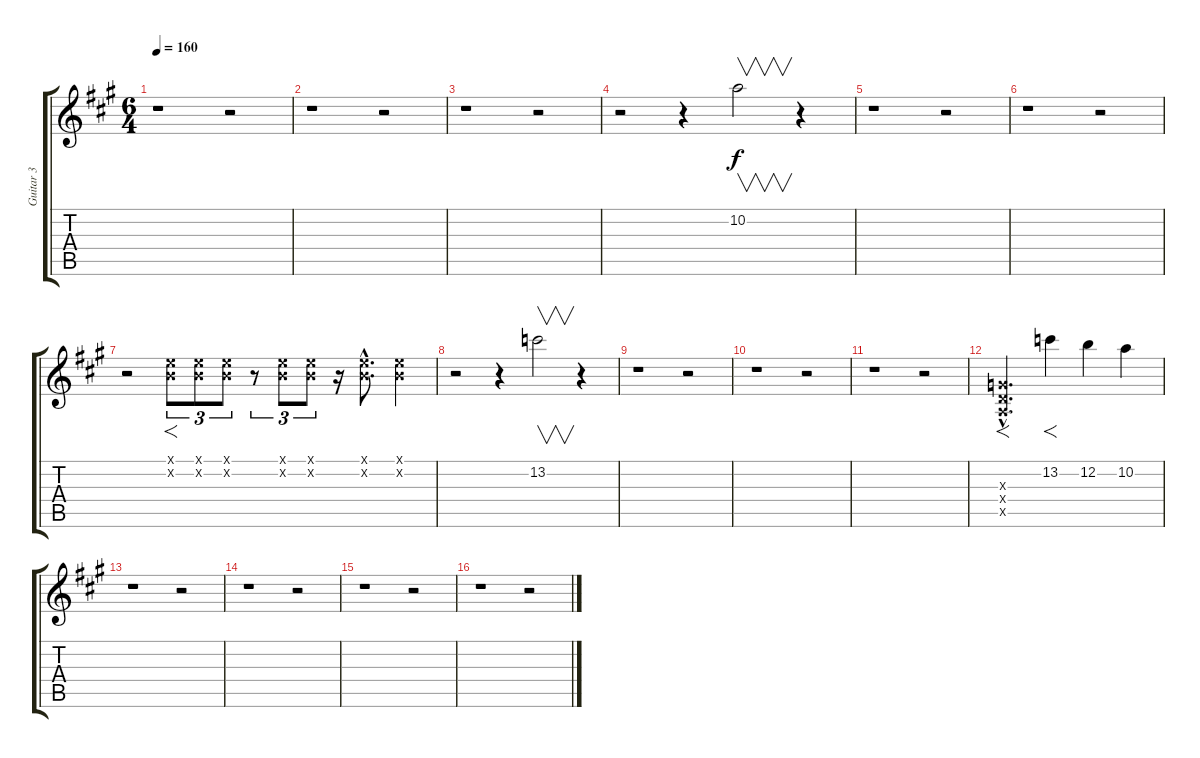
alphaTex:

\track ("Guitar 3" "Guitar 3") {instrument overdrivenguitar}
\staff {score tabs}
\tuning (E4 B3 G3 D3 A2 E2) {hide}
\ts (6 4)
\section ("" "")
\tempo 160
\clef g2
\ks a
r.1{dy f} r.2 |
r.1 r.2 |
r.1 r.2 |
r.2 r.4 10.2.2{v} r.4 |
r.1 r.2 |
r.1 r.2 |
r.2 (0.1{x} 0.2{x}).8{f tu (3 2)} (0.1{x} 0.2{x}).8{tu (3 2)} (0.1{x} 0.2{x}).8{tu (3 2)} r.8{tu (3 2)} (0.1{x} 0.2{x}).8{tu (3 2)} (0.1{x} 0.2{x}).8{tu (3 2)} r.16 (0.1{hac x} 0.2{hac x}).8{d} (0.1{x} 0.2{x}).4 |
r.2 r.4 13.2.2{v} r.4 |
r.1 r.2 |
r.1 r.2 |
r.1 r.2 |
(0.3{hac x} 0.4{hac x} 0.5{hac x}).2{f d} 13.2.4{f} 12.2.4 10.2.4 |
r.1 r.2 |
r.1 r.2 |
r.1 r.2 |
r.1 r.2
